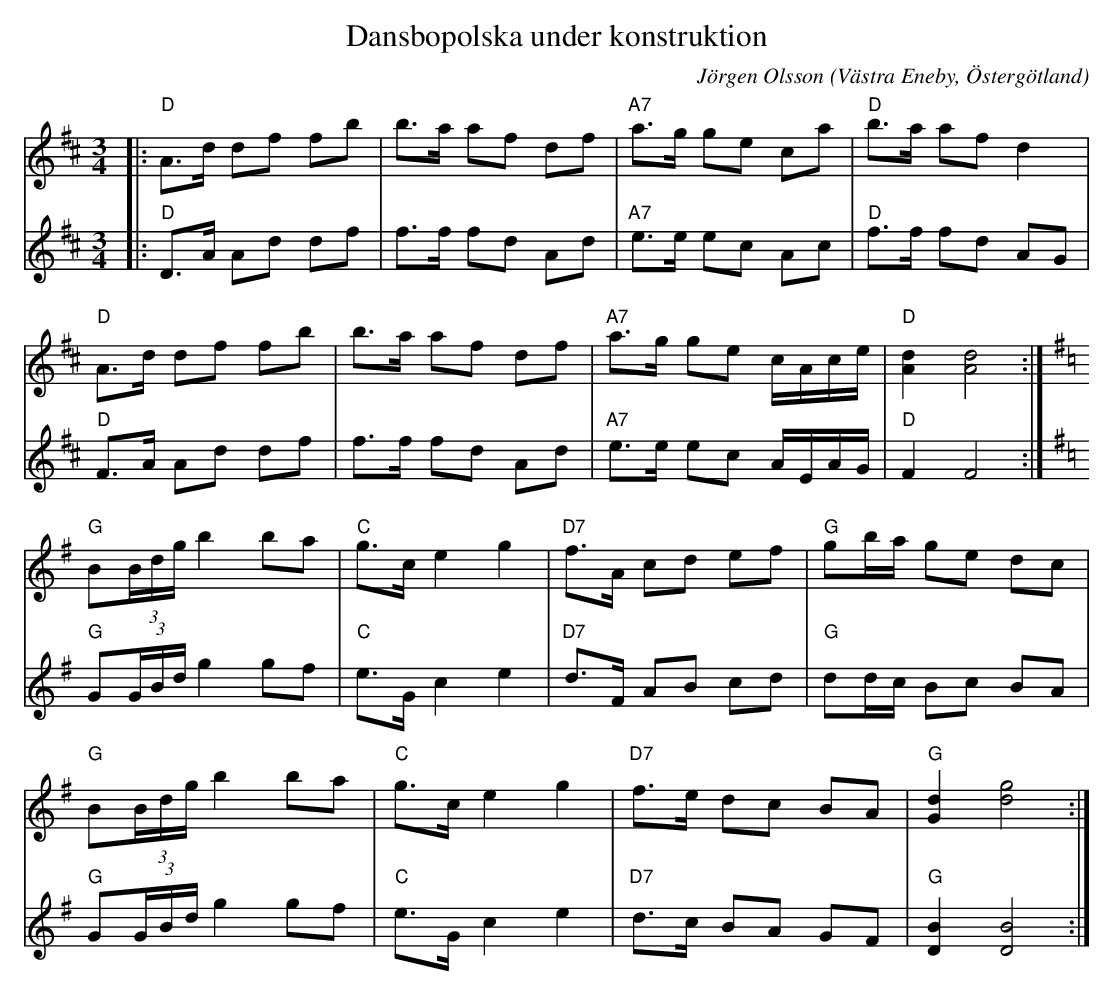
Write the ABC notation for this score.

X:1
T:Dansbopolska under konstruktion
C:Jörgen Olsson
O:Västra Eneby, Östergötland
M:3/4
L:1/8
K:D
V:1
|:"D"A>d df fb|b>a af df|"A7"a>g ge ca|"D"b>a af d2|
"D"A>d df fb|b>a af df|"A7"a>g ge c/A/c/e/|"D"[dA]2 [dA]4:|
[K:G]"G"B(3B/d/g/ b2 ba|"C"g>c e2 g2|"D7"f>A cd ef|"G" gb/a/ ge dc|
"G"B(3B/d/g/ b2 ba|"C"g>c e2 g2|"D7"f>e dc BA|"G" [Gd]2 [gd]4:|
V:2
|:"D"D>A Ad df|f>f fd Ad|"A7"e>e ec Ac|"D"f>f fd AG|
"D"F>A Ad df|f>f fd Ad|"A7"e>e ec A/E/A/G/|"D"F2 F4:|
[K:G]"G"G(3G/B/d/ g2 gf|"C"e>G c2 e2|"D7"d>F AB cd|"G" dd/c/ Bc BA|
"G"G(3G/B/d/ g2 gf|"C"e>G c2 e2|"D7"d>c BA GF|"G" [DB]2 [DB]4:|
